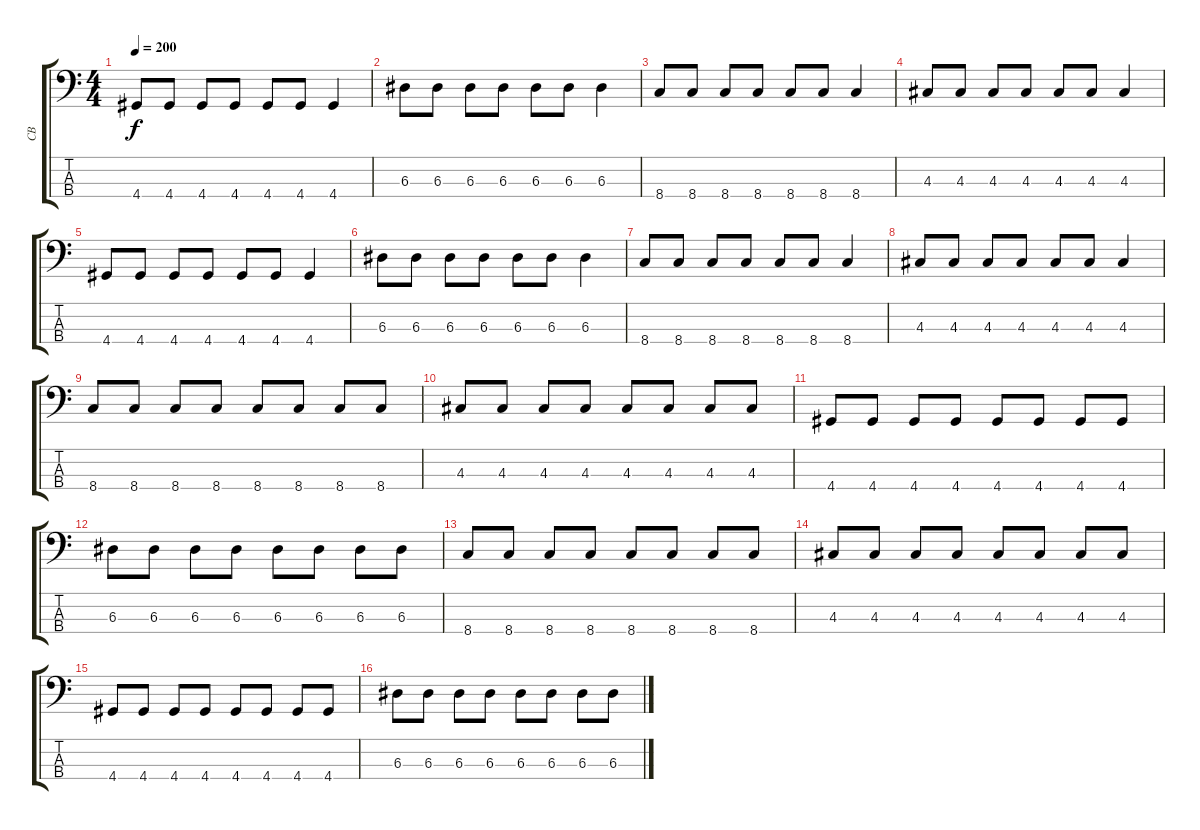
\track ("CB" "CB") {instrument electricbassfinger}
\staff {score tabs}
\tuning (G2 D2 A1 E1) {hide}
\ts (4 4)
\tempo 200
\clef f4
\ks c
4.4.8{dy f} 4.4.8 4.4.8 4.4.8 4.4.8 4.4.8 4.4.4 |
6.3.8 6.3.8 6.3.8 6.3.8 6.3.8 6.3.8 6.3.4 |
8.4.8 8.4.8 8.4.8 8.4.8 8.4.8 8.4.8 8.4.4 |
4.3.8 4.3.8 4.3.8 4.3.8 4.3.8 4.3.8 4.3.4 |
4.4.8 4.4.8 4.4.8 4.4.8 4.4.8 4.4.8 4.4.4 |
6.3.8 6.3.8 6.3.8 6.3.8 6.3.8 6.3.8 6.3.4 |
8.4.8 8.4.8 8.4.8 8.4.8 8.4.8 8.4.8 8.4.4 |
4.3.8 4.3.8 4.3.8 4.3.8 4.3.8 4.3.8 4.3.4 |
8.4.8 8.4.8 8.4.8 8.4.8 8.4.8 8.4.8 8.4.8 8.4.8 |
4.3.8 4.3.8 4.3.8 4.3.8 4.3.8 4.3.8 4.3.8 4.3.8 |
4.4.8 4.4.8 4.4.8 4.4.8 4.4.8 4.4.8 4.4.8 4.4.8 |
6.3.8 6.3.8 6.3.8 6.3.8 6.3.8 6.3.8 6.3.8 6.3.8 |
8.4.8 8.4.8 8.4.8 8.4.8 8.4.8 8.4.8 8.4.8 8.4.8 |
4.3.8 4.3.8 4.3.8 4.3.8 4.3.8 4.3.8 4.3.8 4.3.8 |
4.4.8 4.4.8 4.4.8 4.4.8 4.4.8 4.4.8 4.4.8 4.4.8 |
6.3.8 6.3.8 6.3.8 6.3.8 6.3.8 6.3.8 6.3.8 6.3.8
